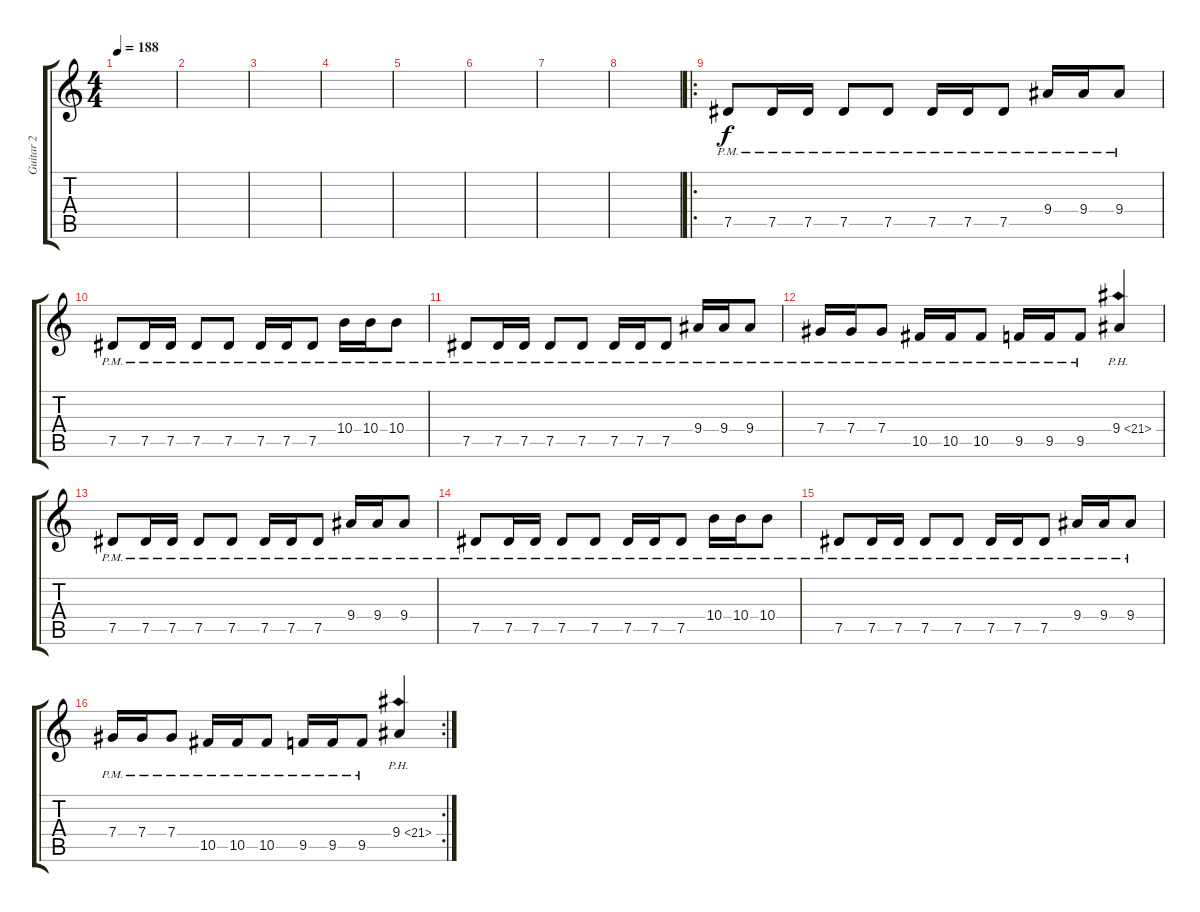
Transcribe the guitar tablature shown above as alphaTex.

\track ("Guitar 2" "Guitar 2") {instrument distortionguitar}
\staff {score tabs}
\tuning (Eb4 Bb3 Gb3 Db3 Ab2 Eb2) {hide}
\ts (4 4)
\tempo 188
\clef g2
\ks c
|
|
|
|
|
|
|
|
\ro
7.5{pm}.8 7.5{pm}.16 7.5{pm}.16 7.5{pm}.8 7.5{pm}.8 7.5{pm}.16 7.5{pm}.16 7.5{pm}.8 9.4{pm}.16 9.4{pm}.16 9.4{pm}.8 |
7.5{pm}.8 7.5{pm}.16 7.5{pm}.16 7.5{pm}.8 7.5{pm}.8 7.5{pm}.16 7.5{pm}.16 7.5{pm}.8 10.4{pm}.16 10.4{pm}.16 10.4{pm}.8 |
7.5{pm}.8 7.5{pm}.16 7.5{pm}.16 7.5{pm}.8 7.5{pm}.8 7.5{pm}.16 7.5{pm}.16 7.5{pm}.8 9.4{pm}.16 9.4{pm}.16 9.4{pm}.8 |
7.4{pm}.16 7.4{pm}.16 7.4{pm}.8 10.5{pm}.16 10.5{pm}.16 10.5{pm}.8 9.5{pm}.16 9.5{pm}.16 9.5{pm}.8 9.4{ph 12}.4 |
7.5{pm}.8 7.5{pm}.16 7.5{pm}.16 7.5{pm}.8 7.5{pm}.8 7.5{pm}.16 7.5{pm}.16 7.5{pm}.8 9.4{pm}.16 9.4{pm}.16 9.4{pm}.8 |
7.5{pm}.8 7.5{pm}.16 7.5{pm}.16 7.5{pm}.8 7.5{pm}.8 7.5{pm}.16 7.5{pm}.16 7.5{pm}.8 10.4{pm}.16 10.4{pm}.16 10.4{pm}.8 |
7.5{pm}.8 7.5{pm}.16 7.5{pm}.16 7.5{pm}.8 7.5{pm}.8 7.5{pm}.16 7.5{pm}.16 7.5{pm}.8 9.4{pm}.16 9.4{pm}.16 9.4{pm}.8 |
\rc 2
7.4{pm}.16 7.4{pm}.16 7.4{pm}.8 10.5{pm}.16 10.5{pm}.16 10.5{pm}.8 9.5{pm}.16 9.5{pm}.16 9.5{pm}.8 9.4{ph 12}.4
